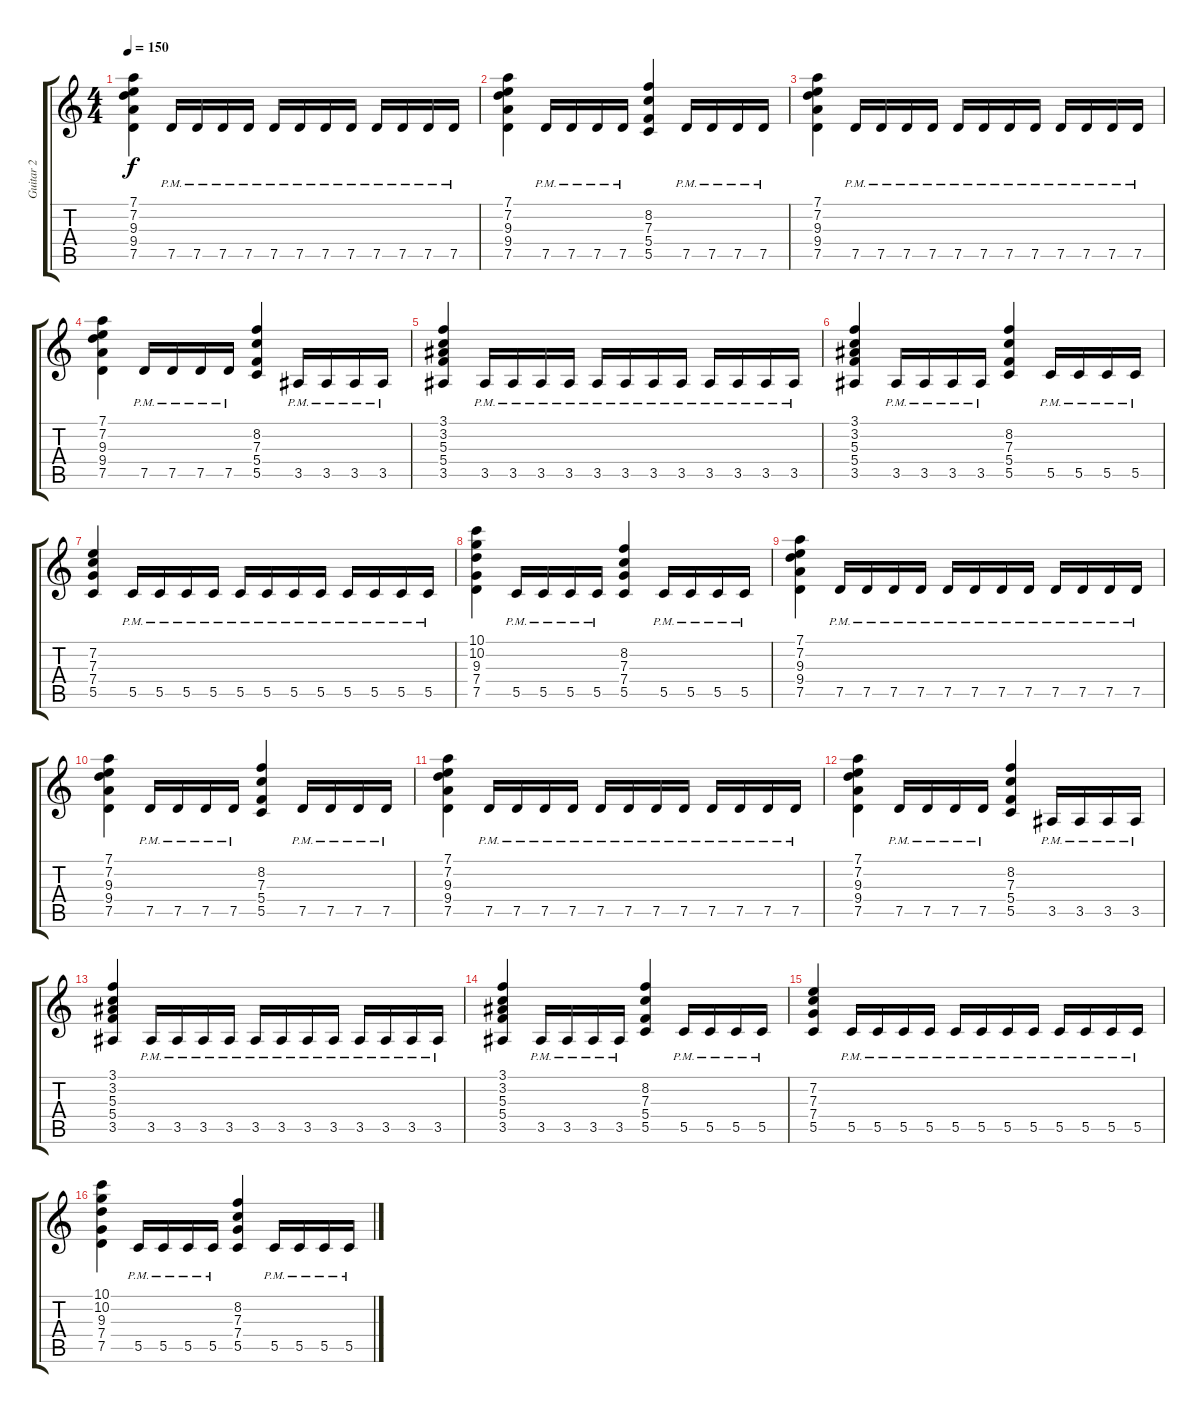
\track ("Guitar 2" "Guitar 2") {instrument distortionguitar}
\staff {score tabs}
\tuning (D4 A3 F3 C3 G2 D2) {hide}
\ts (4 4)
\tempo 150
\clef g2
\ks c
(7.1 7.2 9.3 9.4 7.5).4{dy f} 7.5{pm}.16 7.5{pm}.16 7.5{pm}.16 7.5{pm}.16 7.5{pm}.16 7.5{pm}.16 7.5{pm}.16 7.5{pm}.16 7.5{pm}.16 7.5{pm}.16 7.5{pm}.16 7.5{pm}.16 |
(7.1 7.2 9.3 9.4 7.5).4 7.5{pm}.16 7.5{pm}.16 7.5{pm}.16 7.5{pm}.16 (8.2 7.3 5.4 5.5).4 7.5{pm}.16 7.5{pm}.16 7.5{pm}.16 7.5{pm}.16 |
(7.1 7.2 9.3 9.4 7.5).4 7.5{pm}.16 7.5{pm}.16 7.5{pm}.16 7.5{pm}.16 7.5{pm}.16 7.5{pm}.16 7.5{pm}.16 7.5{pm}.16 7.5{pm}.16 7.5{pm}.16 7.5{pm}.16 7.5{pm}.16 |
(7.1 7.2 9.3 9.4 7.5).4 7.5{pm}.16 7.5{pm}.16 7.5{pm}.16 7.5{pm}.16 (8.2 7.3 5.4 5.5).4 3.5{pm}.16 3.5{pm}.16 3.5{pm}.16 3.5{pm}.16 |
(3.1 3.2 5.3 5.4 3.5).4 3.5{pm}.16 3.5{pm}.16 3.5{pm}.16 3.5{pm}.16 3.5{pm}.16 3.5{pm}.16 3.5{pm}.16 3.5{pm}.16 3.5{pm}.16 3.5{pm}.16 3.5{pm}.16 3.5{pm}.16 |
(3.1 3.2 5.3 5.4 3.5).4 3.5{pm}.16 3.5{pm}.16 3.5{pm}.16 3.5{pm}.16 (8.2 7.3 5.4 5.5).4 5.5{pm}.16 5.5{pm}.16 5.5{pm}.16 5.5{pm}.16 |
(7.2 7.3 7.4 5.5).4 5.5{pm}.16 5.5{pm}.16 5.5{pm}.16 5.5{pm}.16 5.5{pm}.16 5.5{pm}.16 5.5{pm}.16 5.5{pm}.16 5.5{pm}.16 5.5{pm}.16 5.5{pm}.16 5.5{pm}.16 |
(10.1 10.2 9.3 7.4 7.5).4 5.5{pm}.16 5.5{pm}.16 5.5{pm}.16 5.5{pm}.16 (8.2 7.3 7.4 5.5).4 5.5{pm}.16 5.5{pm}.16 5.5{pm}.16 5.5{pm}.16 |
(7.1 7.2 9.3 9.4 7.5).4 7.5{pm}.16 7.5{pm}.16 7.5{pm}.16 7.5{pm}.16 7.5{pm}.16 7.5{pm}.16 7.5{pm}.16 7.5{pm}.16 7.5{pm}.16 7.5{pm}.16 7.5{pm}.16 7.5{pm}.16 |
(7.1 7.2 9.3 9.4 7.5).4 7.5{pm}.16 7.5{pm}.16 7.5{pm}.16 7.5{pm}.16 (8.2 7.3 5.4 5.5).4 7.5{pm}.16 7.5{pm}.16 7.5{pm}.16 7.5{pm}.16 |
(7.1 7.2 9.3 9.4 7.5).4 7.5{pm}.16 7.5{pm}.16 7.5{pm}.16 7.5{pm}.16 7.5{pm}.16 7.5{pm}.16 7.5{pm}.16 7.5{pm}.16 7.5{pm}.16 7.5{pm}.16 7.5{pm}.16 7.5{pm}.16 |
(7.1 7.2 9.3 9.4 7.5).4 7.5{pm}.16 7.5{pm}.16 7.5{pm}.16 7.5{pm}.16 (8.2 7.3 5.4 5.5).4 3.5{pm}.16 3.5{pm}.16 3.5{pm}.16 3.5{pm}.16 |
(3.1 3.2 5.3 5.4 3.5).4 3.5{pm}.16 3.5{pm}.16 3.5{pm}.16 3.5{pm}.16 3.5{pm}.16 3.5{pm}.16 3.5{pm}.16 3.5{pm}.16 3.5{pm}.16 3.5{pm}.16 3.5{pm}.16 3.5{pm}.16 |
(3.1 3.2 5.3 5.4 3.5).4 3.5{pm}.16 3.5{pm}.16 3.5{pm}.16 3.5{pm}.16 (8.2 7.3 5.4 5.5).4 5.5{pm}.16 5.5{pm}.16 5.5{pm}.16 5.5{pm}.16 |
(7.2 7.3 7.4 5.5).4 5.5{pm}.16 5.5{pm}.16 5.5{pm}.16 5.5{pm}.16 5.5{pm}.16 5.5{pm}.16 5.5{pm}.16 5.5{pm}.16 5.5{pm}.16 5.5{pm}.16 5.5{pm}.16 5.5{pm}.16 |
(10.1 10.2 9.3 7.4 7.5).4 5.5{pm}.16 5.5{pm}.16 5.5{pm}.16 5.5{pm}.16 (8.2 7.3 7.4 5.5).4 5.5{pm}.16 5.5{pm}.16 5.5{pm}.16 5.5{pm}.16
